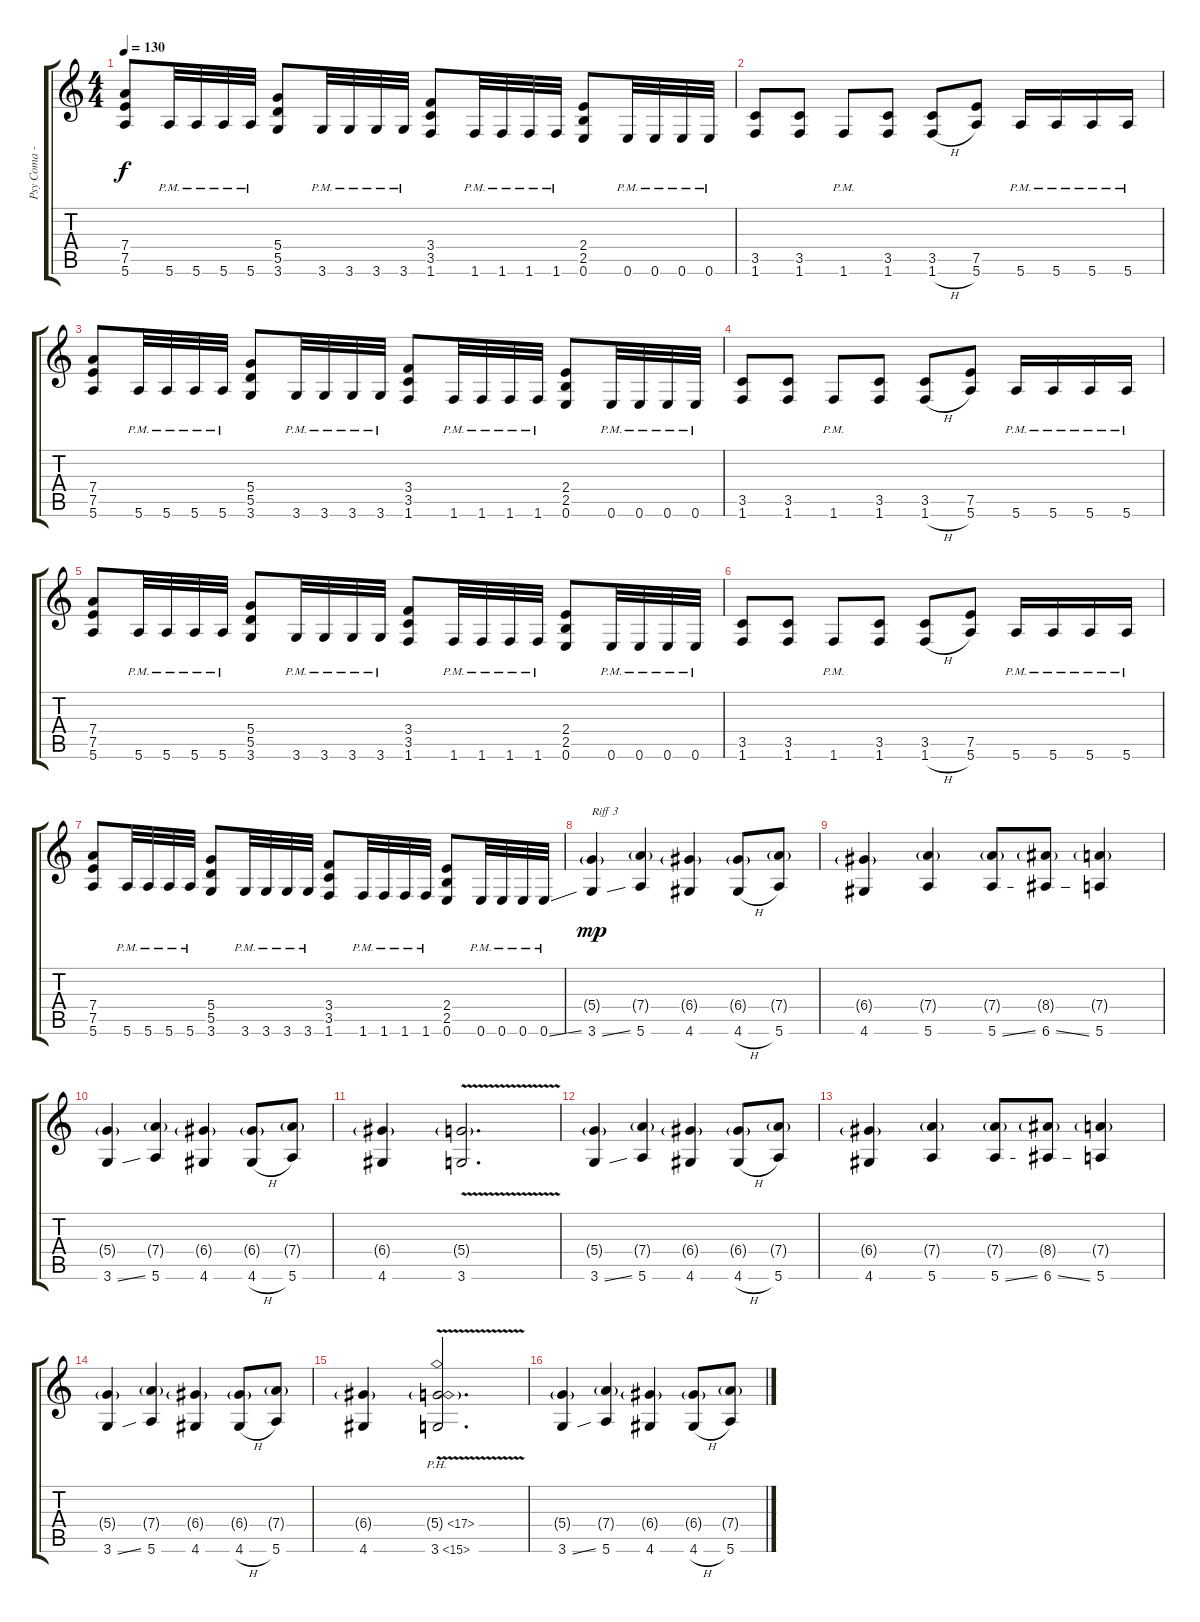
\track ("Psy Coma - Guitar" "Psy Coma -") {instrument distortionguitar}
\staff {score tabs}
\tuning (E4 B3 G3 D3 A2 E2) {hide}
\ts (4 4)
\tempo 130
\clef g2
\ks c
(7.4 7.5 5.6).8{dy f} 5.6{pm}.32 5.6{pm}.32 5.6{pm}.32 5.6{pm}.32 (5.4 5.5 3.6).8 3.6{pm}.32 3.6{pm}.32 3.6{pm}.32 3.6{pm}.32 (3.4 3.5 1.6).8 1.6{pm}.32 1.6{pm}.32 1.6{pm}.32 1.6{pm}.32 (2.4 2.5 0.6).8 0.6{pm}.32 0.6{pm}.32 0.6{pm}.32 0.6{pm}.32 |
(3.5 1.6).8 (3.5 1.6).8 1.6{pm}.8 (3.5 1.6).8 (3.5 1.6{h}).8 (7.5 5.6).8 5.6{pm}.16 5.6{pm}.16 5.6{pm}.16 5.6{pm}.16 |
(7.4 7.5 5.6).8 5.6{pm}.32 5.6{pm}.32 5.6{pm}.32 5.6{pm}.32 (5.4 5.5 3.6).8 3.6{pm}.32 3.6{pm}.32 3.6{pm}.32 3.6{pm}.32 (3.4 3.5 1.6).8 1.6{pm}.32 1.6{pm}.32 1.6{pm}.32 1.6{pm}.32 (2.4 2.5 0.6).8 0.6{pm}.32 0.6{pm}.32 0.6{pm}.32 0.6{pm}.32 |
(3.5 1.6).8 (3.5 1.6).8 1.6{pm}.8 (3.5 1.6).8 (3.5 1.6{h}).8 (7.5 5.6).8 5.6{pm}.16 5.6{pm}.16 5.6{pm}.16 5.6{pm}.16 |
(7.4 7.5 5.6).8 5.6{pm}.32 5.6{pm}.32 5.6{pm}.32 5.6{pm}.32 (5.4 5.5 3.6).8 3.6{pm}.32 3.6{pm}.32 3.6{pm}.32 3.6{pm}.32 (3.4 3.5 1.6).8 1.6{pm}.32 1.6{pm}.32 1.6{pm}.32 1.6{pm}.32 (2.4 2.5 0.6).8 0.6{pm}.32 0.6{pm}.32 0.6{pm}.32 0.6{pm}.32 |
(3.5 1.6).8 (3.5 1.6).8 1.6{pm}.8 (3.5 1.6).8 (3.5 1.6{h}).8 (7.5 5.6).8 5.6{pm}.16 5.6{pm}.16 5.6{pm}.16 5.6{pm}.16 |
(7.4 7.5 5.6).8 5.6{pm}.32 5.6{pm}.32 5.6{pm}.32 5.6{pm}.32 (5.4 5.5 3.6).8 3.6{pm}.32 3.6{pm}.32 3.6{pm}.32 3.6{pm}.32 (3.4 3.5 1.6).8 1.6{pm}.32 1.6{pm}.32 1.6{pm}.32 1.6{pm}.32 (2.4 2.5 0.6).8 0.6{pm}.32 0.6{pm}.32 0.6{pm}.32 0.6{ss pm}.32 |
(5.4{g} 3.6{ss}).4{txt "Riff 3" dy mp} (7.4{g} 5.6).4 (6.4{g} 4.6).4 (6.4{g} 4.6{h}).8 (7.4{g} 5.6).8 |
(6.4{g} 4.6).4 (7.4{g} 5.6).4 (7.4{g} 5.6{ss}).8 (8.4{g} 6.6{ss}).8 (7.4{g} 5.6).4 |
(5.4{g} 3.6{ss}).4 (7.4{g} 5.6).4 (6.4{g} 4.6).4 (6.4{g} 4.6{h}).8 (7.4{g} 5.6).8 |
(6.4{g} 4.6).4 (5.4{g} 3.6{v}).2{d} |
(5.4{g} 3.6{ss}).4 (7.4{g} 5.6).4 (6.4{g} 4.6).4 (6.4{g} 4.6{h}).8 (7.4{g} 5.6).8 |
(6.4{g} 4.6).4 (7.4{g} 5.6).4 (7.4{g} 5.6{ss}).8 (8.4{g} 6.6{ss}).8 (7.4{g} 5.6).4 |
(5.4{g} 3.6{ss}).4 (7.4{g} 5.6).4 (6.4{g} 4.6).4 (6.4{g} 4.6{h}).8 (7.4{g} 5.6).8 |
(6.4{g} 4.6).4 (5.4{ph 12 g} 3.6{ph 12 v}).2{d} |
(5.4{g} 3.6{ss}).4 (7.4{g} 5.6).4 (6.4{g} 4.6).4 (6.4{g} 4.6{h}).8 (7.4{g} 5.6).8
